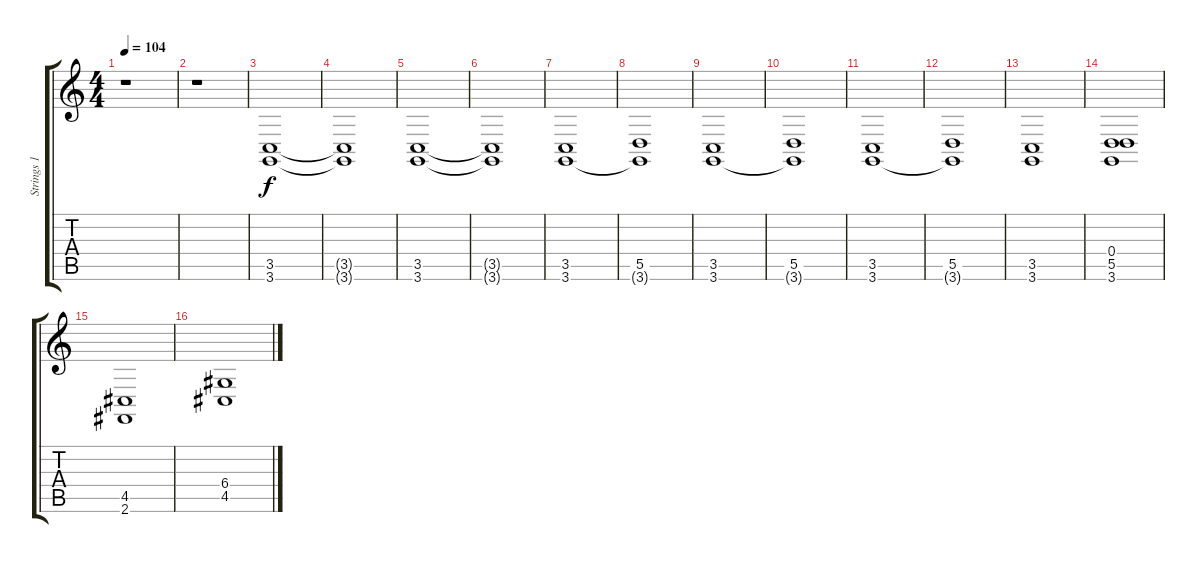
\track ("Strings 1" "Strings 1") {instrument stringensemble1}
\staff {score tabs}
\tuning (E4 B3 G3 D3 A2 E2) {hide}
\ts (4 4)
\tempo 104
\clef g2
\ks c
r.1{dy f instrument stringensemble1} |
r.1 |
(3.5 3.6).1 |
(3.5{t} 3.6{t}).1 |
(3.5 3.6).1 |
(3.5{t} 3.6{t}).1 |
(3.5 3.6).1 |
(5.5 3.6{t}).1 |
(3.5 3.6).1 |
(5.5 3.6{t}).1 |
(3.5 3.6).1 |
(5.5 3.6{t}).1 |
(3.5 3.6).1 |
(0.4 5.5 3.6).1 |
(4.5 2.6).1 |
(6.4 4.5).1
